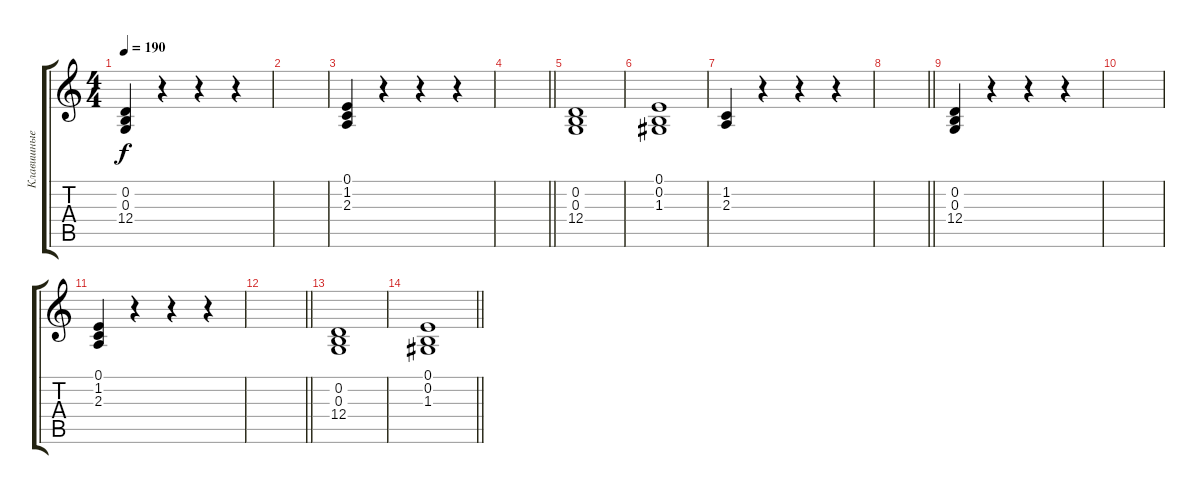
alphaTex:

\track ("Клавишные (Сэмпл Скрипки)" "Клавишные ") {instrument tremolostrings}
\staff {score tabs}
\tuning (E4 B3 G3 D3 A2 E2) {hide}
\ts (4 4)
\tempo 190
\clef g2
\ks c
(0.2 0.3 12.4).4{dy f} r.4 r.4 r.4 |
|
(0.1 1.2 2.3).4 r.4 r.4 r.4 |
\barLineRight lightlight
|
(0.2 0.3 12.4).1 |
(0.1 0.2 1.3).1 |
(1.2 2.3).4 r.4 r.4 r.4 |
\barLineRight lightlight
|
(0.2 0.3 12.4).4 r.4 r.4 r.4 |
|
(0.1 1.2 2.3).4 r.4 r.4 r.4 |
\barLineRight lightlight
|
(0.2 0.3 12.4).1 |
\barLineRight lightlight
(0.1 0.2 1.3).1
